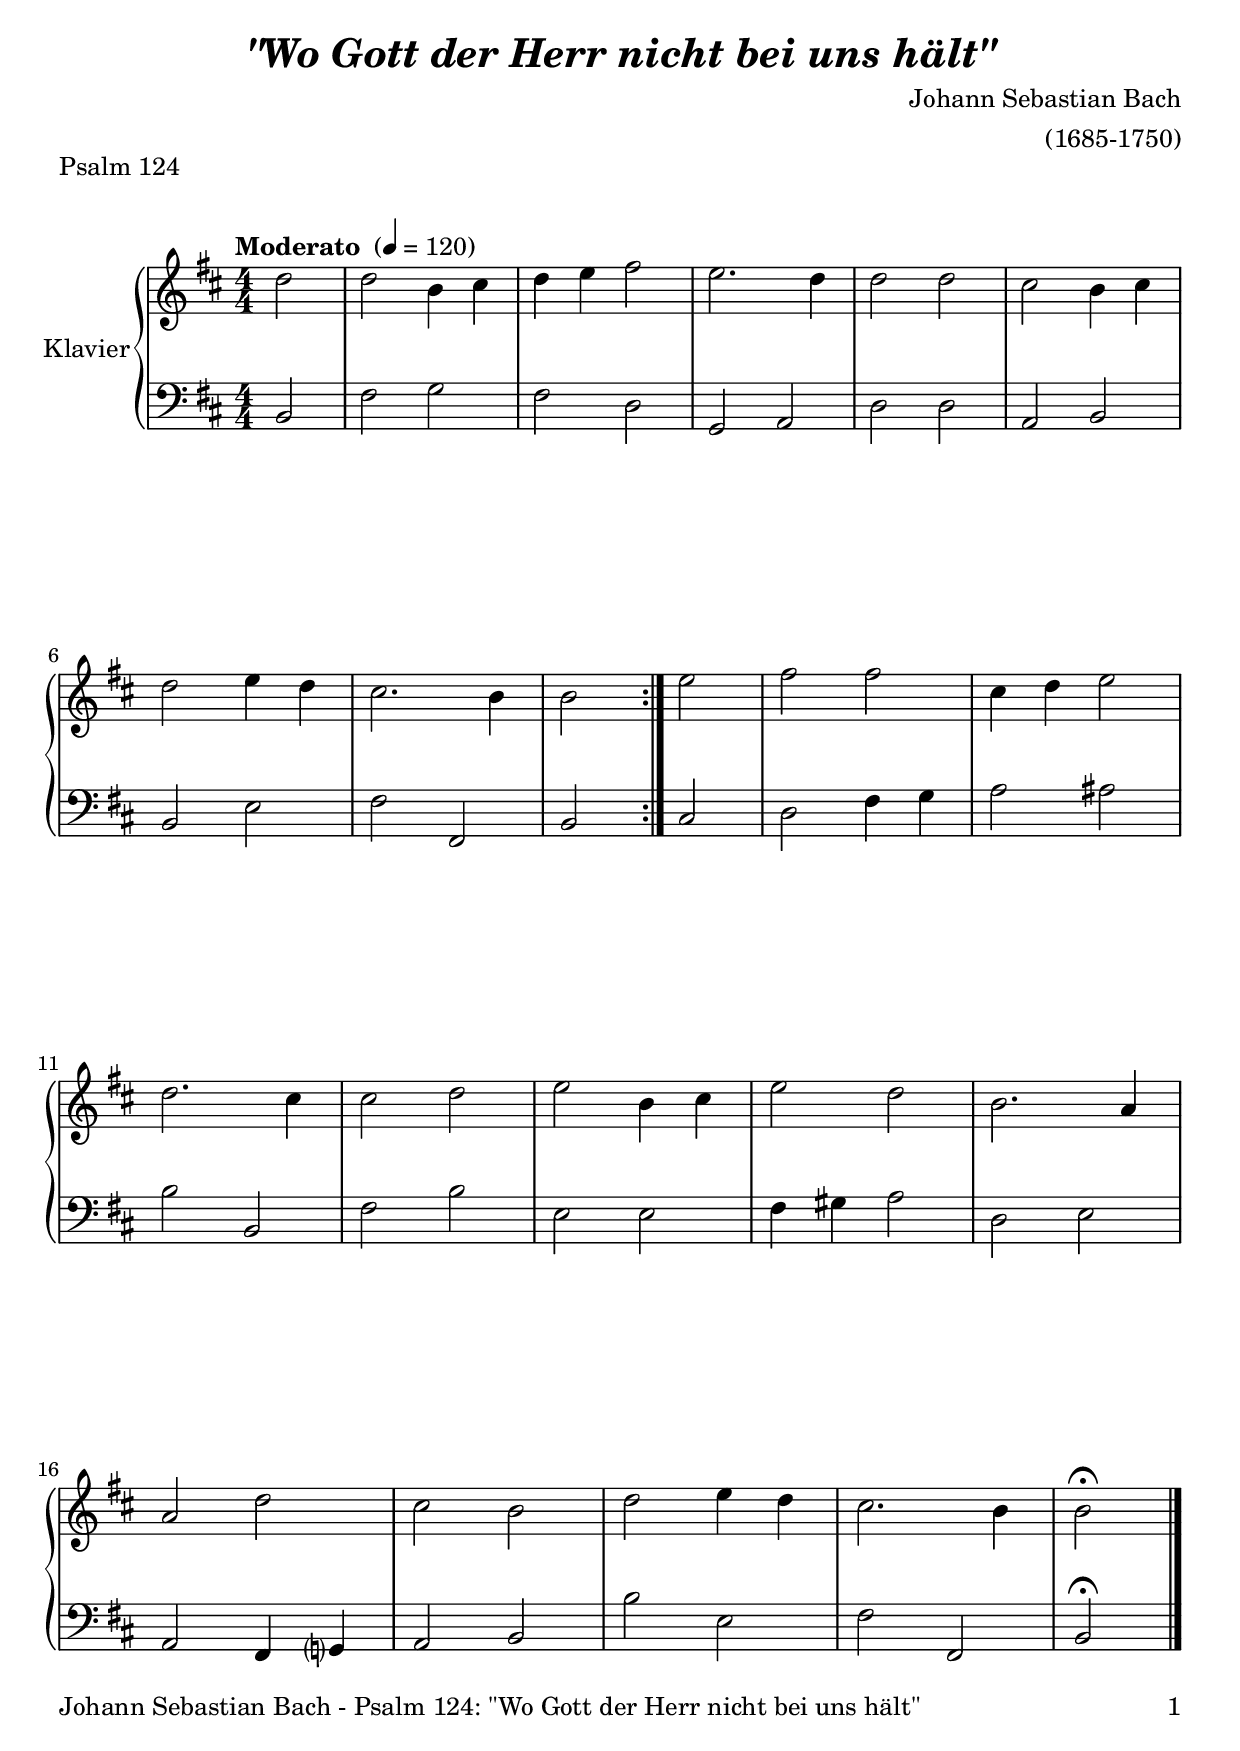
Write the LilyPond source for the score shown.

\version "2.24.1"
\include "deutsch.ly"

#(set-global-staff-size 22)

\header {
  title       = \markup \bold \italic "\"Wo Gott der Herr nicht bei uns hält\""
  composer    = "Johann Sebastian Bach"
  arranger    = "(1685-1750)"
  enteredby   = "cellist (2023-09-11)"
  piece       = "Psalm 124"
}

voiceconsts = {
  \key h \minor
  \time 4/4
  \numericTimeSignature
  \compressEmptyMeasures
  % Set default beaming for all staves
%  \set Timing.beamExceptions = #'()
%  \set Timing.baseMoment     = #(ly:make-moment 1 4)
%  \set Timing.beatStructure  = #'(1 1 1)
  \tempo "Moderato " 4=120
}

% mikl = "bright acoustic"
mikl = "church organ"

dcaf = \mark \markup \box \italic "D.C. al Fine"
fine = \mark \markup \box \italic "Fine"

va = \relative c'' {
  \voiceconsts

  \repeat volta 2 {
    \partial 2 d2
    d h4 cis
    d e fis2
    e2. d4
    d2 d
    cis h4 cis
    d2 e4 d
    cis2. h4
    h2
  }
  e
  fis fis
  cis4 d e2
  d2. cis4
  cis2 d
  e h4 cis
  e2 d
  h2. a4
  a2 d

  cis h
  d e4 d
  cis2. h4
  \partial 2 h2\fermata \bar "|."
}

vb = \relative c {
  \voiceconsts
  \clef "bass"
  
  \repeat volta 2 {
    \partial 2 h2
    fis' g
    fis d
    g, a
    d d
    a h
    h e
    fis fis,
    h
  }
  cis
  d fis4 g
  a2 ais
  h h,
  fis' h
  e, e
  fis4 gis a2
  d, e
  a, fis4 g?

  a2 h
  h' e,
  fis fis,
  \partial 2 h\fermata \bar "|."
}


music = \new PianoStaff <<
  \set PianoStaff.midiInstrument = \mikl
  \set PianoStaff.instrumentName = \markup \center-column { "Klavier" }
  <<
    \new Staff {
      \transpose h h { \va }
    }
%    \new Dynamics \vdy
    \new Staff {
      \transpose h h { \vb }
    }
  >>  
>>

\book {
   \paper {
    print-page-number = ##t
    print-first-page-number = ##t
    ragged-last-bottom = ##f
    oddHeaderMarkup = \markup \null
    evenHeaderMarkup = \markup \null
    oddFooterMarkup = \markup {
      \fill-line {
        \if \should-print-page-number
        "Johann Sebastian Bach - Psalm 124: \"Wo Gott der Herr nicht bei uns hält\"" \fromproperty #'page:page-number-string
      }
    }
    evenFooterMarkup = \oddFooterMarkup
  } \score {
    \music
    \layout {}
  }

  \score {
    \unfoldRepeats \music

    \midi {
      \context {
        \Score
      }
    }
  }
}
